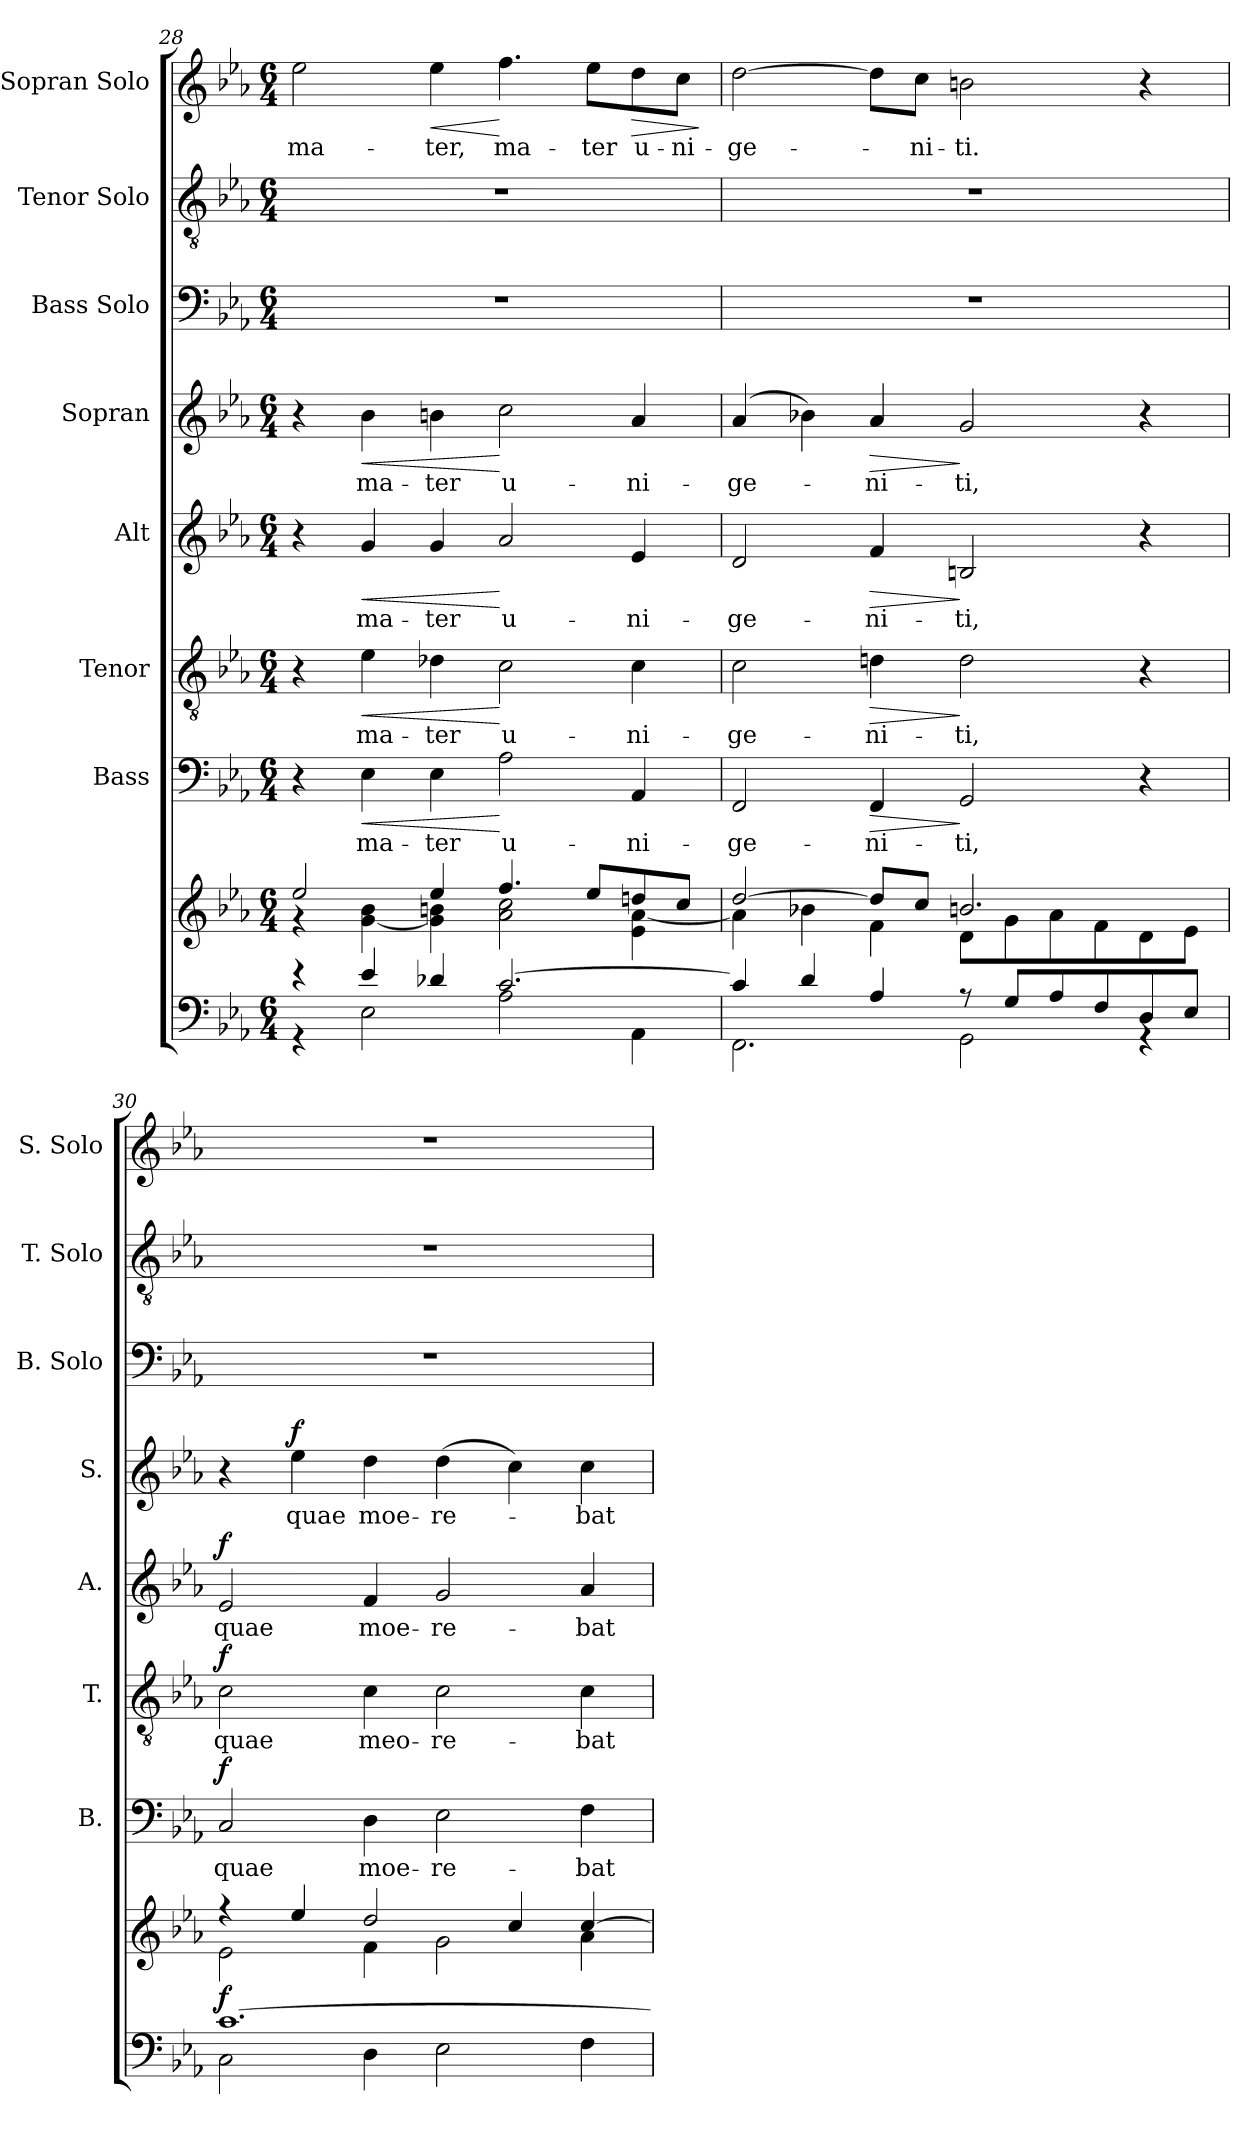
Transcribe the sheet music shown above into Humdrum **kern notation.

**kern	**kern	**dynam	**kern	**text	**dynam	**kern	**text	**dynam	**kern	**text	**dynam	**kern	**text	**dynam	**kern	**kern	**kern	**text	**dynam
*part8	*part8	*part8	*part7	*part7	*part7	*part6	*part6	*part6	*part5	*part5	*part5	*part4	*part4	*part4	*part3	*part2	*part1	*part1	*part1
*staff9	*staff8	*staff8/9	*staff7	*staff7	*staff7	*staff6	*staff6	*staff6	*staff5	*staff5	*staff5	*staff4	*staff4	*staff4	*staff3	*staff2	*staff1	*staff1	*staff1
*	*	*	*I"Bass	*	*	*I"Tenor	*	*	*I"Alt	*	*	*I"Sopran	*	*	*I"Bass Solo	*I"Tenor Solo	*I"Sopran Solo	*	*
*	*	*	*I'B.	*	*	*I'T.	*	*	*I'A.	*	*	*I'S.	*	*	*I'B. Solo	*I'T. Solo	*I'S. Solo	*	*
*clefF4	*clefG2	*	*clefF4	*	*	*clefGv2	*	*	*clefG2	*	*	*clefG2	*	*	*clefF4	*clefGv2	*clefG2	*	*
*k[b-e-a-]	*k[b-e-a-]	*	*k[b-e-a-]	*	*	*k[b-e-a-]	*	*	*k[b-e-a-]	*	*	*k[b-e-a-]	*	*	*k[b-e-a-]	*k[b-e-a-]	*k[b-e-a-]	*	*
*E-:	*E-:	*	*E-:	*	*	*E-:	*	*	*E-:	*	*	*E-:	*	*	*E-:	*E-:	*E-:	*	*
*M6/4	*M6/4	*	*M6/4	*	*	*M6/4	*	*	*M6/4	*	*	*M6/4	*	*	*M6/4	*M6/4	*M6/4	*	*
=28	=28	=28	=28	=28	=28	=28	=28	=28	=28	=28	=28	=28	=28	=28	=28	=28	=28	=28	=28
*^	*^	*	*	*	*	*	*	*	*	*	*	*	*	*	*	*	*	*	*
!	!	!	!	!	!	!	!	!	!	!	!	!	!	!	!	!	!	!	!	!LO:LY:b	!
4r	4r	2ee-/	4rg	.	4r	.	.	4r	.	.	4r	.	.	4r	.	.	1.r	1.r	2ee-\	ma-	.
!	!	!	!	!	!	!LO:LY:b	!LO:HP:b	!	!LO:LY:b	!LO:HP:b	!	!LO:LY:b	!LO:HP:b	!	!LO:LY:b	!LO:HP:b	!	!	!	!	!
4e-/	2E-\	.	[<4g\ 4b-\	.	4E-\	ma-	<	4e-\	ma-	<	4g/	ma-	<	4b-\	ma-	<	.	.	.	.	.
!	!	!	!	!	!	!LO:LY:b	!	!	!LO:LY:b	!	!	!LO:LY:b	!	!	!LO:LY:b	!	!	!	!	!LO:LY:b	!LO:HP:b
4d-X/	.	4ee-/	4g\] 4bn\	.	4E-\	-ter	.	4d-X\	-ter	.	4g/	-ter	.	4bn\	-ter	.	.	.	4ee-\	-ter,	<
!	!	!	!	!	!	!LO:LY:b	!	!	!LO:LY:b	!	!	!LO:LY:b	!	!	!LO:LY:b	!	!	!	!	!LO:LY:b	!
[>2.c/	2A-\	4.ff/	2a-\ 2cc\	.	2A-\	u-	[	2c\	u-	[	2a-/	u-	[	2cc\	u-	[	.	.	4.ff\	ma-	[
!	!	!	!	!	!	!	!	!	!	!	!	!	!	!	!	!	!	!	!	!LO:LY:b	!
.	.	8ee-/L	.	.	.	.	.	.	.	.	.	.	.	.	.	.	.	.	8ee-\L	-ter	.
!	!	!	!	!	!	!LO:LY:b	!	!	!LO:LY:b	!	!	!LO:LY:b	!	!	!LO:LY:b	!	!	!	!	!LO:LY:b	!LO:HP:b
.	4AA-\	8ddn/	4e-\ [<4a-\	.	4AA-/	-ni-	.	4c\	-ni-	.	4e-/	-ni-	.	4a-/	-ni-	.	.	.	8dd\	u-	>
!	!	!	!	!	!	!	!	!	!	!	!	!	!	!	!	!	!	!	!	!LO:LY:b	!
.	.	8cc/J	.	.	.	.	.	.	.	.	.	.	.	.	.	.	.	.	8cc\J	-ni-	.
*v	*v	*	*	*	*	*	*	*	*	*	*	*	*	*	*	*	*	*	*	*	*
*	*v	*v	*	*	*	*	*	*	*	*	*	*	*	*	*	*	*	*	*	*
.	.	.	.	.	.	.	.	.	.	.	.	.	.	.	.	.	.	.	]
!!LO:LB:g=z
=29	=29	=29	=29	=29	=29	=29	=29	=29	=29	=29	=29	=29	=29	=29	=29	=29	=29	=29	=29
*^	*^	*	*	*	*	*	*	*	*	*	*	*	*	*	*	*	*	*	*
!	!	!	!	!	!	!LO:LY:b	!	!	!LO:LY:b	!	!	!LO:LY:b	!	!	!LO:LY:b	!	!	!	!	!LO:LY:b	!
4c/]	2.FF\	[>2dd/	4a-\]	.	2FF/	-ge-	.	2c\	-ge-	.	2d/	-ge-	.	(4a-/	-ge-	.	1.r	1.r	[2dd\	-ge-	.
4d/	.	.	4b-X\	.	.	.	.	.	.	.	.	.	.	4b-X\)	.	.	.	.	.	.	.
!	!	!	!	!	!	!LO:LY:b	!LO:HP:b	!	!LO:LY:b	!LO:HP:b	!	!LO:LY:b	!LO:HP:b	!	!LO:LY:b	!LO:HP:b	!	!	!	!	!
4A-/	.	8dd/L]	4f\	.	4FF/	-ni-	>	4dn\	-ni-	>	4f/	-ni-	>	4a-/	-ni-	>	.	.	8dd\L]	.	.
!	!	!	!	!	!	!	!	!	!	!	!	!	!	!	!	!	!	!	!	!LO:LY:b	!
.	.	8cc/J	.	.	.	.	.	.	.	.	.	.	.	.	.	.	.	.	8cc\J	-ni-	.
!	!	!	!	!	!	!LO:LY:b	!	!	!LO:LY:b	!	!	!LO:LY:b	!	!	!LO:LY:b	!	!	!	!	!LO:LY:b	!
8rA	2GG\	2.bn/	8d\L	.	2GG/	-ti,	]	2d\	-ti,	]	2Bn/	-ti,	]	2g/	-ti,	]	.	.	2bn\	-ti.	.
8G/L	.	.	8g\	.	.	.	.	.	.	.	.	.	.	.	.	.	.	.	.	.	.
8A-/	.	.	8a-\	.	.	.	.	.	.	.	.	.	.	.	.	.	.	.	.	.	.
8F/	.	.	8f\	.	.	.	.	.	.	.	.	.	.	.	.	.	.	.	.	.	.
8D/	4rFF	.	8d\	.	4r	.	.	4r	.	.	4r	.	.	4r	.	.	.	.	4r	.	.
8E-/J	.	.	8e-\J	.	.	.	.	.	.	.	.	.	.	.	.	.	.	.	.	.	.
=30	=30	=30	=30	=30	=30	=30	=30	=30	=30	=30	=30	=30	=30	=30	=30	=30	=30	=30	=30	=30	=30
!	!	!	!	!LO:DY:b	!	!LO:LY:b	!LO:DY:a	!	!LO:LY:b	!LO:DY:a	!	!LO:LY:b	!LO:DY:a	!	!	!	!	!	!	!	!
[>1.c	2C\	4rff	2e-\	f	2C/	quae	f	2c\	quae	f	2e-/	quae	f	4r	.	.	1.r	1.r	1.r	.	.
!	!	!	!	!	!	!	!	!	!	!	!	!	!	!	!LO:LY:b	!LO:DY:a	!	!	!	!	!
.	.	4ee-/	.	.	.	.	.	.	.	.	.	.	.	4ee-\	quae	f	.	.	.	.	.
!	!	!	!	!	!	!LO:LY:b	!	!	!LO:LY:b	!	!	!LO:LY:b	!	!	!LO:LY:b	!	!	!	!	!	!
.	4D\	2dd/	4f\	.	4D\	moe-	.	4c\	meo-	.	4f/	moe-	.	4dd\	moe-	.	.	.	.	.	.
!	!	!	!	!	!	!LO:LY:b	!	!	!LO:LY:b	!	!	!LO:LY:b	!	!	!LO:LY:b	!	!	!	!	!	!
.	2E-\	.	2g\	.	2E-\	-re-	.	2c\	-re-	.	2g/	-re-	.	(>4dd\	-re-	.	.	.	.	.	.
.	.	4cc/	.	.	.	.	.	.	.	.	.	.	.	4cc\)	.	.	.	.	.	.	.
!	!	!	!	!	!	!LO:LY:b	!	!	!LO:LY:b	!	!	!LO:LY:b	!	!	!LO:LY:b	!	!	!	!	!	!
.	4F\	[>4cc/	4a-\	.	4F\	-bat	.	4c\	-bat	.	4a-/	-bat	.	4cc\	-bat	.	.	.	.	.	.
*v	*v	*	*	*	*	*	*	*	*	*	*	*	*	*	*	*	*	*	*	*	*
*	*v	*v	*	*	*	*	*	*	*	*	*	*	*	*	*	*	*	*	*	*
=	=	=	=	=	=	=	=	=	=	=	=	=	=	=	=	=	=	=	=
*-	*-	*-	*-	*-	*-	*-	*-	*-	*-	*-	*-	*-	*-	*-	*-	*-	*-	*-	*-
